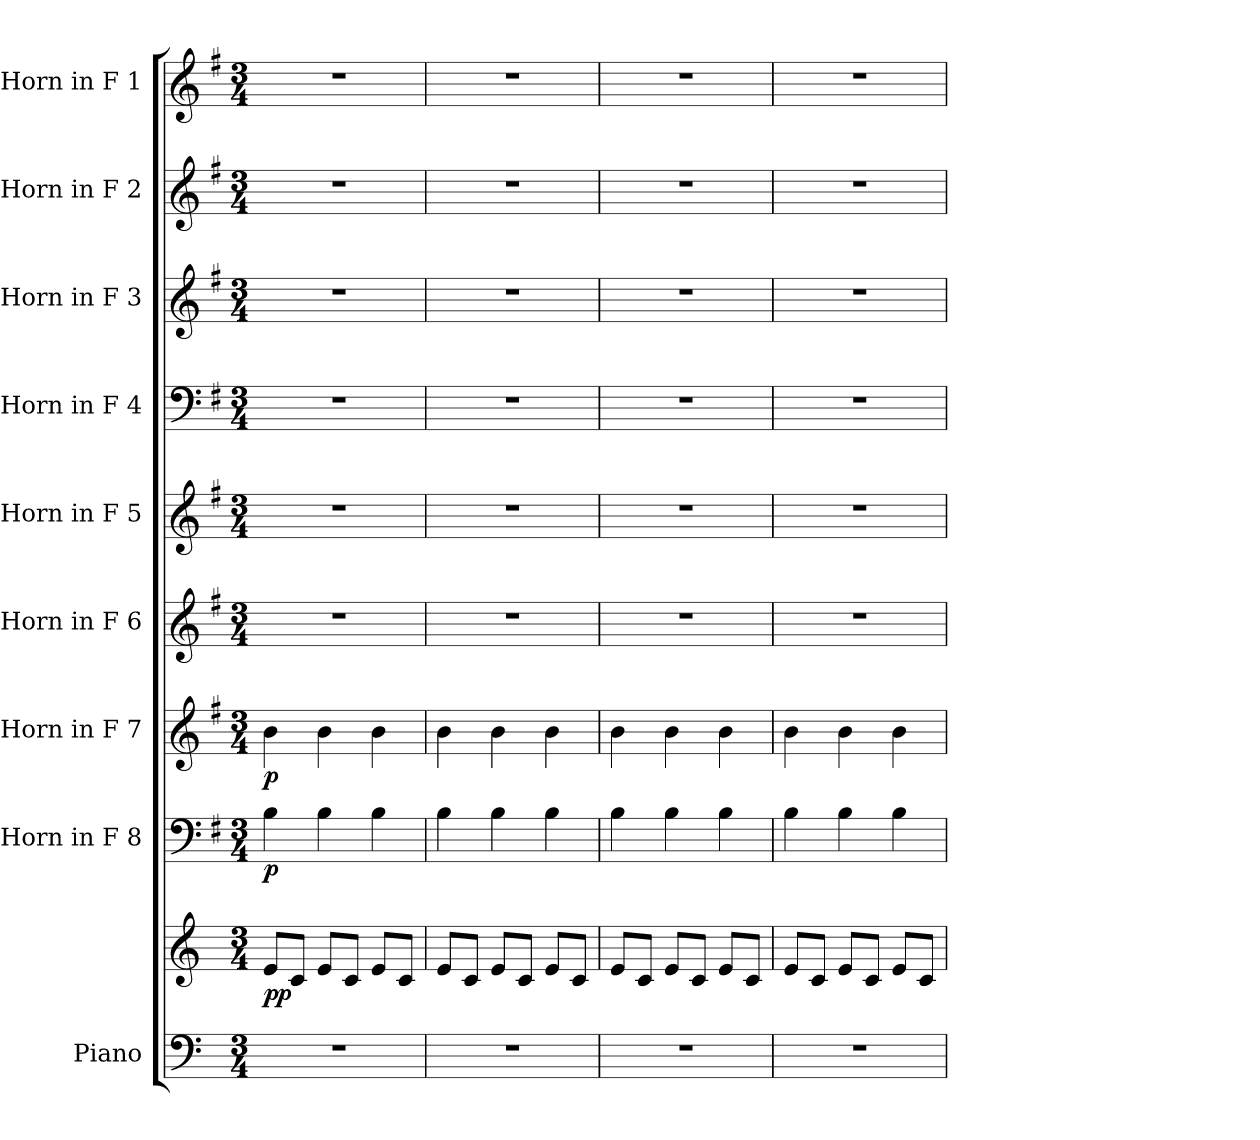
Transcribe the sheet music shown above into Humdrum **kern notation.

**kern	**kern	**dynam	**kern	**dynam	**kern	**dynam	**kern	**kern	**kern	**kern	**kern	**kern
*part9	*part9	*part9	*part8	*part8	*part7	*part7	*part6	*part5	*part4	*part3	*part2	*part1
*staff10	*staff9	*staff9/10	*staff8	*staff8	*staff7	*staff7	*staff6	*staff5	*staff4	*staff3	*staff2	*staff1
*I"Piano	*	*	*I"Horn in F 8	*	*I"Horn in F 7	*	*I"Horn in F 6	*I"Horn in F 5	*I"Horn in F 4	*I"Horn in F 3	*I"Horn in F 2	*I"Horn in F 1
*I'Pno.	*	*	*	*	*	*	*	*	*	*	*	*
*clefF4	*clefG2	*	*clefF4	*	*clefG2	*	*clefG2	*clefG2	*clefF4	*clefG2	*clefG2	*clefG2
*	*	*	*ITrd4c7	*	*ITrd4c7	*	*ITrd4c7	*ITrd4c7	*ITrd4c7	*ITrd4c7	*ITrd4c7	*ITrd4c7
*k[]	*k[]	*	*k[]	*	*k[]	*	*k[]	*k[]	*k[]	*k[]	*k[]	*k[]
*M3/4	*M3/4	*	*M3/4	*	*M3/4	*	*M3/4	*M3/4	*M3/4	*M3/4	*M3/4	*M3/4
*MM100	*MM100	*	*MM100	*	*MM100	*	*MM100	*MM100	*MM100	*MM100	*MM100	*MM100
=1	=1	=1	=1	=1	=1	=1	=1	=1	=1	=1	=1	=1
!	!	!LO:DY:b	!	!LO:DY:b	!	!LO:DY:b	!	!	!	!	!	!
2.r	8e/L	pp	4E\	p	4e\	p	2.r	2.r	2.r	2.r	2.r	2.r
.	8c/J	.	.	.	.	.	.	.	.	.	.	.
.	8e/L	.	4E\	.	4e\	.	.	.	.	.	.	.
.	8c/J	.	.	.	.	.	.	.	.	.	.	.
.	8e/L	.	4E\	.	4e\	.	.	.	.	.	.	.
.	8c/J	.	.	.	.	.	.	.	.	.	.	.
=2	=2	=2	=2	=2	=2	=2	=2	=2	=2	=2	=2	=2
2.r	8e/L	.	4E\	.	4e\	.	2.r	2.r	2.r	2.r	2.r	2.r
.	8c/J	.	.	.	.	.	.	.	.	.	.	.
.	8e/L	.	4E\	.	4e\	.	.	.	.	.	.	.
.	8c/J	.	.	.	.	.	.	.	.	.	.	.
.	8e/L	.	4E\	.	4e\	.	.	.	.	.	.	.
.	8c/J	.	.	.	.	.	.	.	.	.	.	.
=3	=3	=3	=3	=3	=3	=3	=3	=3	=3	=3	=3	=3
2.r	8e/L	.	4E\	.	4e\	.	2.r	2.r	2.r	2.r	2.r	2.r
.	8c/J	.	.	.	.	.	.	.	.	.	.	.
.	8e/L	.	4E\	.	4e\	.	.	.	.	.	.	.
.	8c/J	.	.	.	.	.	.	.	.	.	.	.
.	8e/L	.	4E\	.	4e\	.	.	.	.	.	.	.
.	8c/J	.	.	.	.	.	.	.	.	.	.	.
=4	=4	=4	=4	=4	=4	=4	=4	=4	=4	=4	=4	=4
2.r	8e/L	.	4E\	.	4e\	.	2.r	2.r	2.r	2.r	2.r	2.r
.	8c/J	.	.	.	.	.	.	.	.	.	.	.
.	8e/L	.	4E\	.	4e\	.	.	.	.	.	.	.
.	8c/J	.	.	.	.	.	.	.	.	.	.	.
.	8e/L	.	4E\	.	4e\	.	.	.	.	.	.	.
.	8c/J	.	.	.	.	.	.	.	.	.	.	.
=	=	=	=	=	=	=	=	=	=	=	=	=
*-	*-	*-	*-	*-	*-	*-	*-	*-	*-	*-	*-	*-
